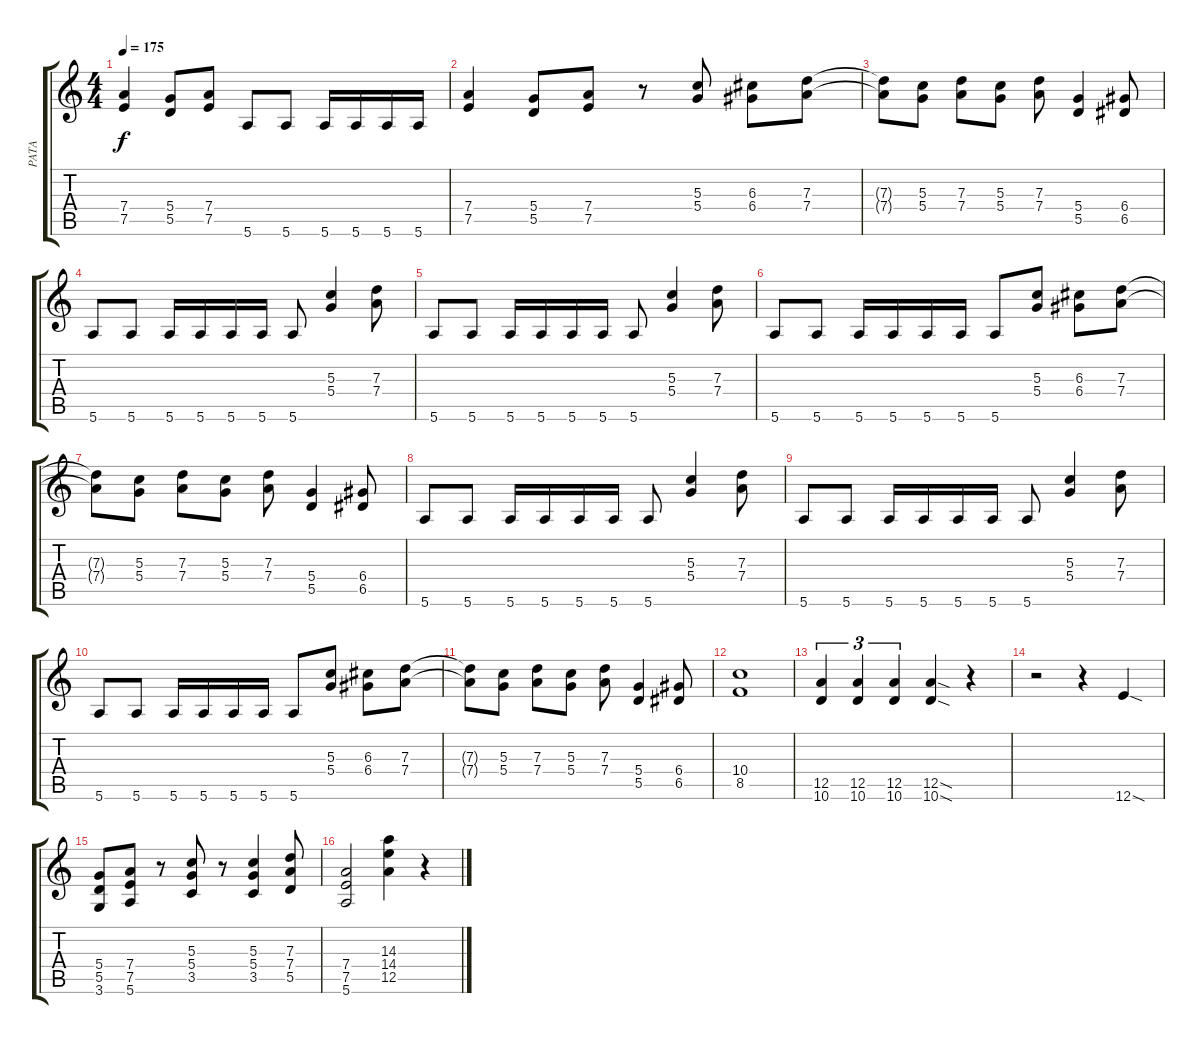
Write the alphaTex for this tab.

\track ("PATA" "PATA") {instrument distortionguitar}
\staff {score tabs}
\tuning (E4 B3 G3 D3 A2 E2) {hide}
\ts (4 4)
\tempo 175
\clef g2
\ks c
(7.4 7.5).4{dy f} (5.4 5.5).8 (7.4 7.5).8 5.6.8 5.6.8 5.6.16 5.6.16 5.6.16 5.6.16 |
(7.4 7.5).4 (5.4 5.5).8 (7.4 7.5).8 r.8 (5.3 5.4).8 (6.3 6.4).8 (7.3 7.4).8 |
(7.3{t} 7.4{t}).8 (5.3 5.4).8 (7.3 7.4).8 (5.3 5.4).8 (7.3 7.4).8 (5.4 5.5).4 (6.4 6.5).8 |
5.6.8 5.6.8 5.6.16 5.6.16 5.6.16 5.6.16 5.6.8 (5.3 5.4).4 (7.3 7.4).8 |
5.6.8 5.6.8 5.6.16 5.6.16 5.6.16 5.6.16 5.6.8 (5.3 5.4).4 (7.3 7.4).8 |
5.6.8 5.6.8 5.6.16 5.6.16 5.6.16 5.6.16 5.6.8 (5.3 5.4).8 (6.3 6.4).8 (7.3 7.4).8 |
(7.3{t} 7.4{t}).8 (5.3 5.4).8 (7.3 7.4).8 (5.3 5.4).8 (7.3 7.4).8 (5.4 5.5).4 (6.4 6.5).8 |
5.6.8 5.6.8 5.6.16 5.6.16 5.6.16 5.6.16 5.6.8 (5.3 5.4).4 (7.3 7.4).8 |
5.6.8 5.6.8 5.6.16 5.6.16 5.6.16 5.6.16 5.6.8 (5.3 5.4).4 (7.3 7.4).8 |
5.6.8 5.6.8 5.6.16 5.6.16 5.6.16 5.6.16 5.6.8 (5.3 5.4).8 (6.3 6.4).8 (7.3 7.4).8 |
(7.3{t} 7.4{t}).8 (5.3 5.4).8 (7.3 7.4).8 (5.3 5.4).8 (7.3 7.4).8 (5.4 5.5).4 (6.4 6.5).8 |
(10.4 8.5).1 |
(12.5 10.6).4{tu (3 2)} (12.5 10.6).4{tu (3 2)} (12.5 10.6).4{tu (3 2)} (12.5{sod} 10.6{sod}).4 r.4 |
r.2 r.4 12.6{sod}.4 |
(5.4 5.5 3.6).8 (7.4 7.5 5.6).8 r.8 (5.3 5.4 3.5).8 r.8 (5.3 5.4 3.5).4 (7.3 7.4 5.5).8 |
(7.4 7.5 5.6).2 (14.3 14.4 12.5).4 r.4
